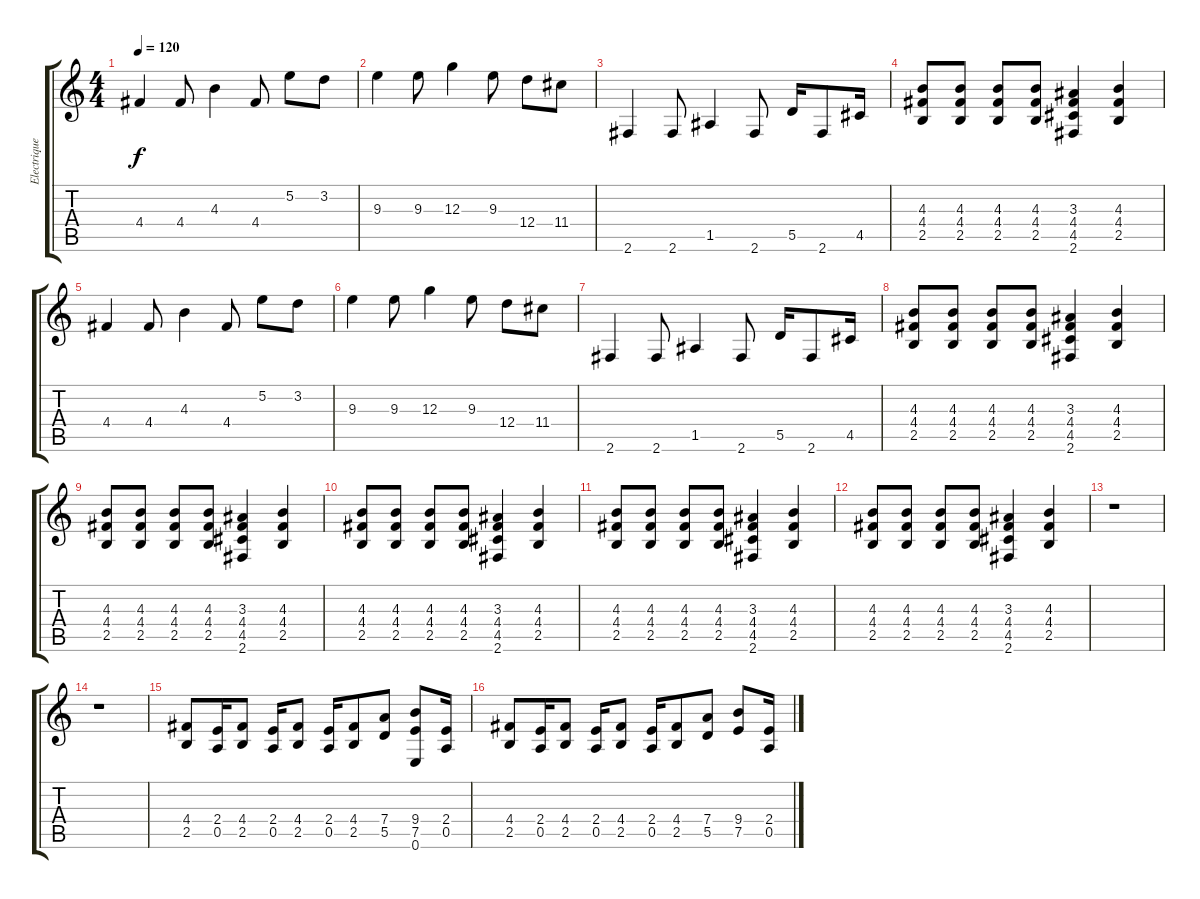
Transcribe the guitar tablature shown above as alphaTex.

\track ("Electrique" "Electrique") {instrument overdrivenguitar}
\staff {score tabs}
\tuning (E4 B3 G3 D3 A2 E2) {hide}
\ts (4 4)
\tempo 120
\clef g2
\ks c
4.4.4{dy f} 4.4.8 4.3.4 4.4.8 5.2.8 3.2.8 |
9.3.4 9.3.8 12.3.4 9.3.8 12.4.8 11.4.8 |
2.6.4 2.6.8 1.5.4 2.6.8 5.5.16 2.6.8 4.5.16 |
(4.3 4.4 2.5).8 (4.3 4.4 2.5).8 (4.3 4.4 2.5).8 (4.3 4.4 2.5).8 (3.3 4.4 4.5 2.6).4 (4.3 4.4 2.5).4 |
4.4.4 4.4.8 4.3.4 4.4.8 5.2.8 3.2.8 |
9.3.4 9.3.8 12.3.4 9.3.8 12.4.8 11.4.8 |
2.6.4 2.6.8 1.5.4 2.6.8 5.5.16 2.6.8 4.5.16 |
(4.3 4.4 2.5).8 (4.3 4.4 2.5).8 (4.3 4.4 2.5).8 (4.3 4.4 2.5).8 (3.3 4.4 4.5 2.6).4 (4.3 4.4 2.5).4 |
(4.3 4.4 2.5).8 (4.3 4.4 2.5).8 (4.3 4.4 2.5).8 (4.3 4.4 2.5).8 (3.3 4.4 4.5 2.6).4 (4.3 4.4 2.5).4 |
(4.3 4.4 2.5).8 (4.3 4.4 2.5).8 (4.3 4.4 2.5).8 (4.3 4.4 2.5).8 (3.3 4.4 4.5 2.6).4 (4.3 4.4 2.5).4 |
(4.3 4.4 2.5).8 (4.3 4.4 2.5).8 (4.3 4.4 2.5).8 (4.3 4.4 2.5).8 (3.3 4.4 4.5 2.6).4 (4.3 4.4 2.5).4 |
(4.3 4.4 2.5).8 (4.3 4.4 2.5).8 (4.3 4.4 2.5).8 (4.3 4.4 2.5).8 (3.3 4.4 4.5 2.6).4 (4.3 4.4 2.5).4 |
r.1 |
r.1 |
(4.4 2.5).8 (2.4 0.5).16 (4.4 2.5).8 (2.4 0.5).16 (4.4 2.5).8 (2.4 0.5).16 (4.4 2.5).8 (7.4 5.5).8 (9.4 7.5 0.6).8 (2.4 0.5).16 |
(4.4 2.5).8 (2.4 0.5).16 (4.4 2.5).8 (2.4 0.5).16 (4.4 2.5).8 (2.4 0.5).16 (4.4 2.5).8 (7.4 5.5).8 (9.4 7.5).8 (2.4 0.5).16
